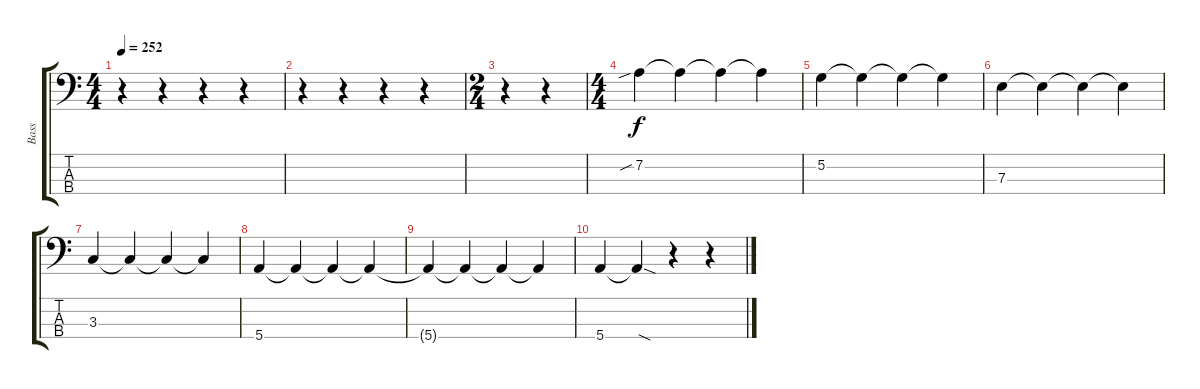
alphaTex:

\track ("Bass" "Bass") {instrument electricbassfinger}
\staff {score tabs}
\tuning (G2 D2 A1 E1) {hide}
\ts (4 4)
\tempo 252
\clef f4
\ks c
r.4{dy f} r.4 r.4 r.4 |
r.4 r.4 r.4 r.4 |
\ts (2 4)
r.4 r.4 |
\ts (4 4)
7.2{sib}.4 7.2{t}.4 7.2{t}.4 7.2{t}.4 |
5.2.4 5.2{t}.4 5.2{t}.4 5.2{t}.4 |
7.3.4 7.3{t}.4 7.3{t}.4 7.3{t}.4 |
3.3.4 3.3{t}.4 3.3{t}.4 3.3{t}.4 |
5.4.4 5.4{t}.4 5.4{t}.4 5.4{t}.4 |
5.4{t}.4 5.4{t}.4 5.4{t}.4 5.4{t}.4 |
5.4.4 5.4{sod t}.4 r.4 r.4
